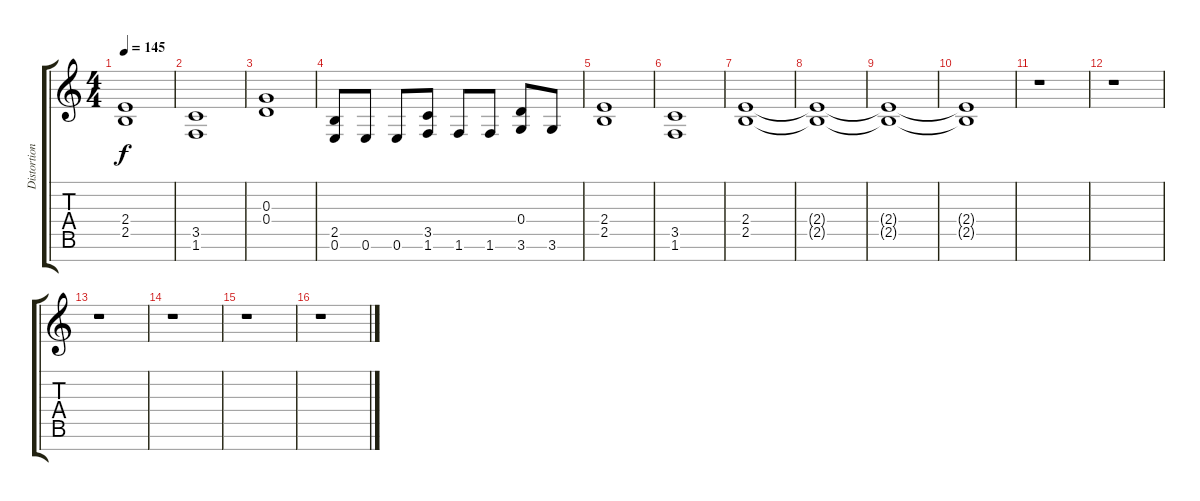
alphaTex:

\track ("Distortion" "Distortion") {instrument distortionguitar}
\staff {score tabs}
\tuning (E4 B3 G3 D3 A2 E2 B1) {hide}
\ts (4 4)
\tempo 145
\clef g2
\ks c
(2.4 2.5).1{dy f} |
(3.5 1.6).1 |
(0.3 0.4).1 |
(2.5 0.6).8 0.6.8 0.6.8 (3.5 1.6).8 1.6.8 1.6.8 (0.4 3.6).8 3.6.8 |
(2.4 2.5).1 |
(3.5 1.6).1 |
(2.4 2.5).1 |
(2.4{t} 2.5{t}).1 |
(2.4{t} 2.5{t}).1 |
(2.4{t} 2.5{t}).1 |
r.1 |
r.1 |
r.1 |
r.1 |
r.1 |
r.1
